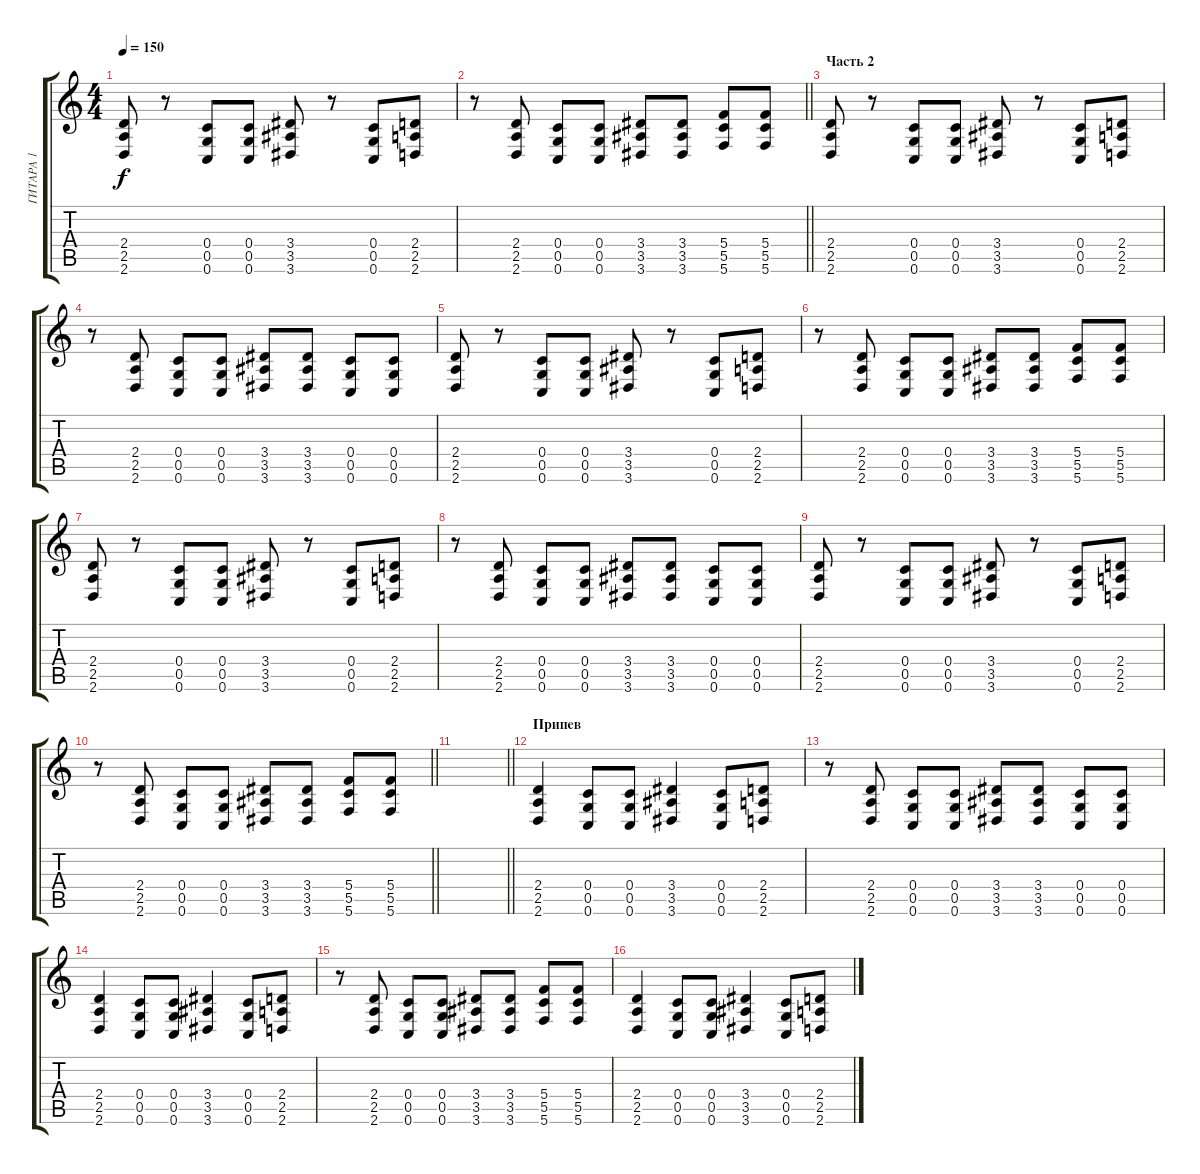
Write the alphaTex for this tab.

\track ("ГИТАРА 1" "ГИТАРА 1") {instrument distortionguitar}
\staff {score tabs}
\tuning (D4 A3 F3 C3 G2 C2) {hide}
\ts (4 4)
\tempo 150
\clef g2
\ks c
(2.4 2.5 2.6).8{dy f} r.8 (0.4 0.5 0.6).8 (0.4 0.5 0.6).8 (3.4 3.5 3.6).8 r.8 (0.4 0.5 0.6).8 (2.4 2.5 2.6).8 |
\barLineRight lightlight
r.8 (2.4 2.5 2.6).8 (0.4 0.5 0.6).8 (0.4 0.5 0.6).8 (3.4 3.5 3.6).8 (3.4 3.5 3.6).8 (5.4 5.5 5.6).8 (5.4 5.5 5.6).8 |
\section ("" "Часть 2")
(2.4 2.5 2.6).8 r.8 (0.4 0.5 0.6).8 (0.4 0.5 0.6).8 (3.4 3.5 3.6).8 r.8 (0.4 0.5 0.6).8 (2.4 2.5 2.6).8 |
r.8 (2.4 2.5 2.6).8 (0.4 0.5 0.6).8 (0.4 0.5 0.6).8 (3.4 3.5 3.6).8 (3.4 3.5 3.6).8 (0.4 0.5 0.6).8 (0.4 0.5 0.6).8 |
(2.4 2.5 2.6).8 r.8 (0.4 0.5 0.6).8 (0.4 0.5 0.6).8 (3.4 3.5 3.6).8 r.8 (0.4 0.5 0.6).8 (2.4 2.5 2.6).8 |
r.8 (2.4 2.5 2.6).8 (0.4 0.5 0.6).8 (0.4 0.5 0.6).8 (3.4 3.5 3.6).8 (3.4 3.5 3.6).8 (5.4 5.5 5.6).8 (5.4 5.5 5.6).8 |
(2.4 2.5 2.6).8 r.8 (0.4 0.5 0.6).8 (0.4 0.5 0.6).8 (3.4 3.5 3.6).8 r.8 (0.4 0.5 0.6).8 (2.4 2.5 2.6).8 |
r.8 (2.4 2.5 2.6).8 (0.4 0.5 0.6).8 (0.4 0.5 0.6).8 (3.4 3.5 3.6).8 (3.4 3.5 3.6).8 (0.4 0.5 0.6).8 (0.4 0.5 0.6).8 |
(2.4 2.5 2.6).8 r.8 (0.4 0.5 0.6).8 (0.4 0.5 0.6).8 (3.4 3.5 3.6).8 r.8 (0.4 0.5 0.6).8 (2.4 2.5 2.6).8 |
\barLineRight lightlight
r.8 (2.4 2.5 2.6).8 (0.4 0.5 0.6).8 (0.4 0.5 0.6).8 (3.4 3.5 3.6).8 (3.4 3.5 3.6).8 (5.4 5.5 5.6).8 (5.4 5.5 5.6).8 |
\barLineRight lightlight
|
\section ("" "Припев")
(2.4 2.5 2.6).4 (0.4 0.5 0.6).8 (0.4 0.5 0.6).8 (3.4 3.5 3.6).4 (0.4 0.5 0.6).8 (2.4 2.5 2.6).8 |
r.8 (2.4 2.5 2.6).8 (0.4 0.5 0.6).8 (0.4 0.5 0.6).8 (3.4 3.5 3.6).8 (3.4 3.5 3.6).8 (0.4 0.5 0.6).8 (0.4 0.5 0.6).8 |
(2.4 2.5 2.6).4 (0.4 0.5 0.6).8 (0.4 0.5 0.6).8 (3.4 3.5 3.6).4 (0.4 0.5 0.6).8 (2.4 2.5 2.6).8 |
r.8 (2.4 2.5 2.6).8 (0.4 0.5 0.6).8 (0.4 0.5 0.6).8 (3.4 3.5 3.6).8 (3.4 3.5 3.6).8 (5.4 5.5 5.6).8 (5.4 5.5 5.6).8 |
(2.4 2.5 2.6).4 (0.4 0.5 0.6).8 (0.4 0.5 0.6).8 (3.4 3.5 3.6).4 (0.4 0.5 0.6).8 (2.4 2.5 2.6).8
